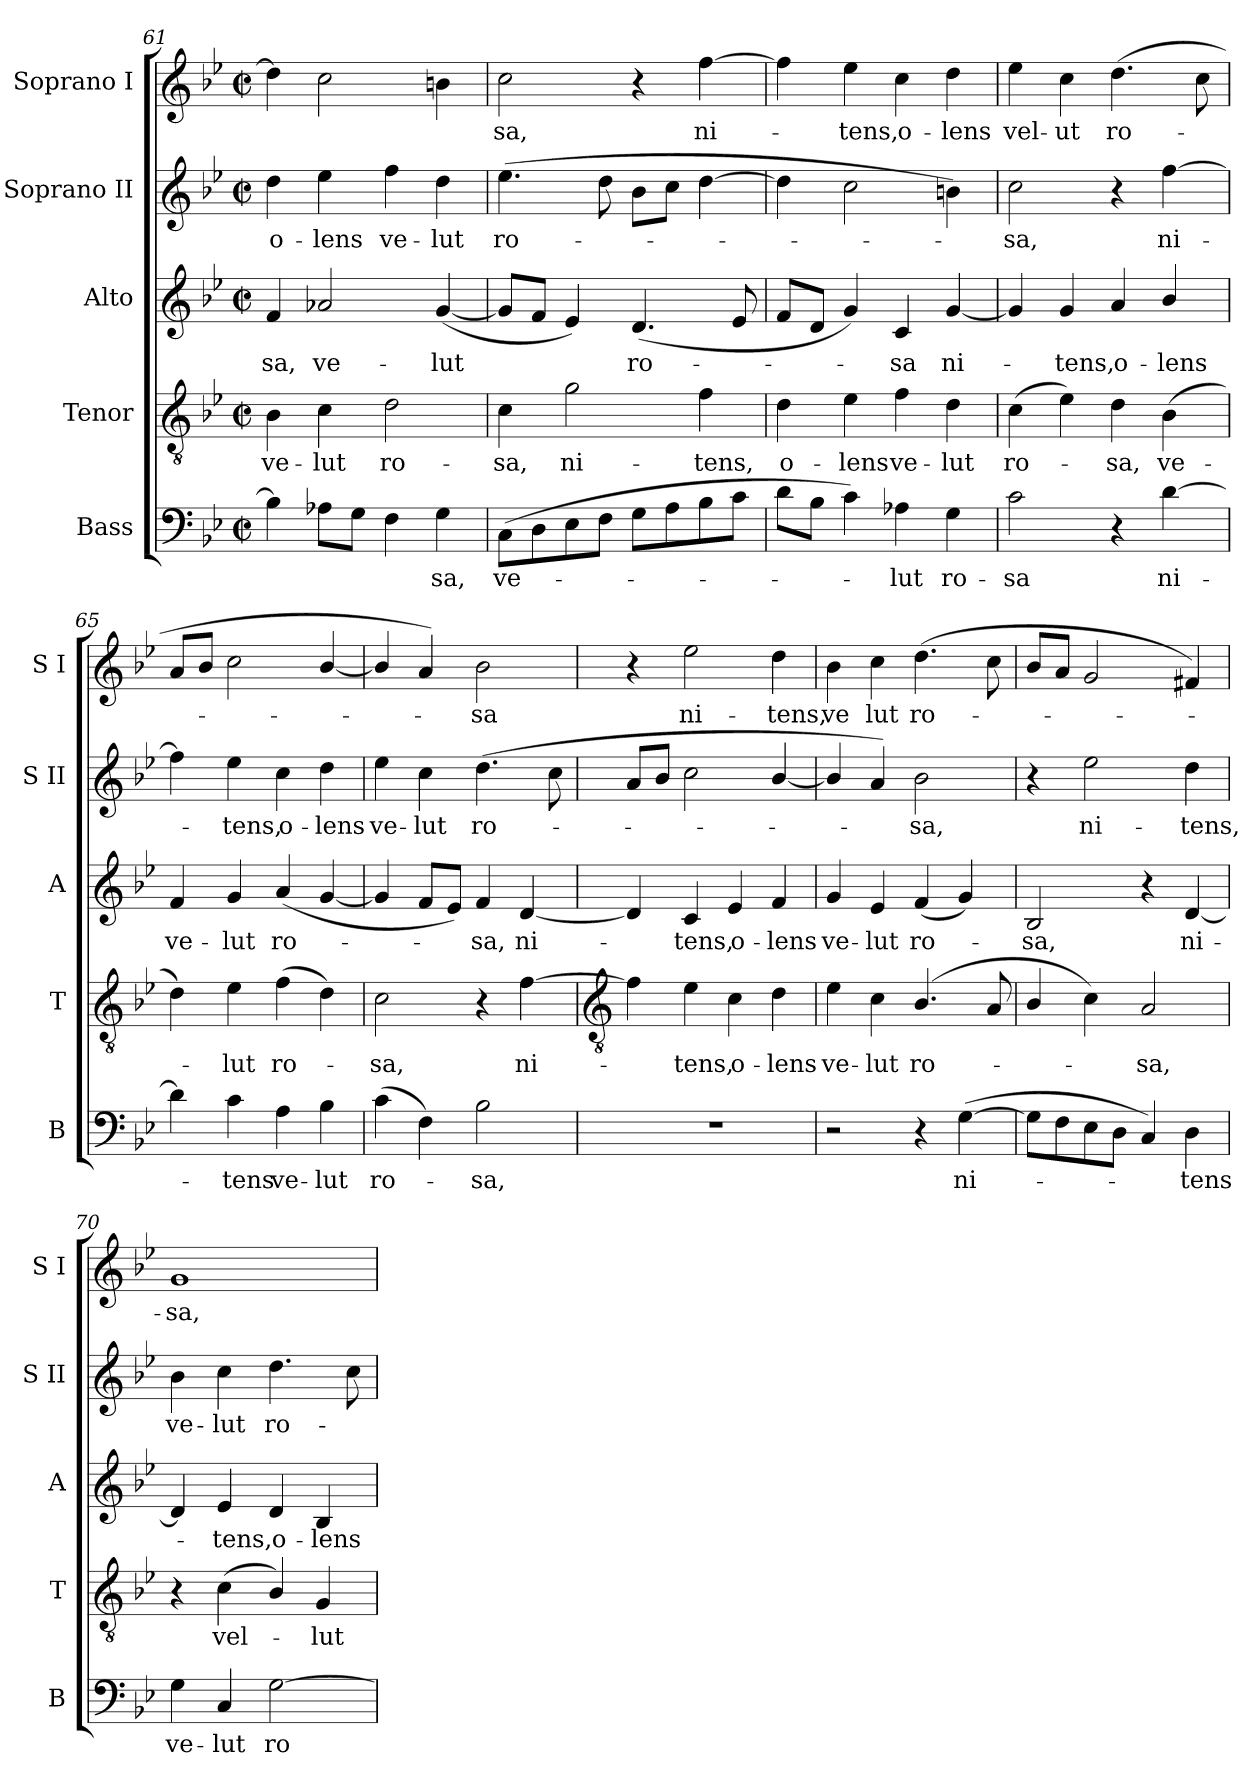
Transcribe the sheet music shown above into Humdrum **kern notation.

**kern	**text	**kern	**text	**kern	**text	**kern	**text	**kern	**text
*part5	*part5	*part4	*part4	*part3	*part3	*part2	*part2	*part1	*part1
*staff5	*staff5	*staff4	*staff4	*staff3	*staff3	*staff2	*staff2	*staff1	*staff1
*I"Bass	*	*I"Tenor	*	*I"Alto	*	*I"Soprano II	*	*I"Soprano I	*
*I'B	*	*I'T	*	*I'A	*	*I'S II	*	*I'S I	*
!!LO:LB:g=z
*clefF4	*	*clefGv2	*	*clefG2	*	*clefG2	*	*clefG2	*
*k[b-e-]	*	*k[b-e-]	*	*k[b-e-]	*	*k[b-e-]	*	*k[b-e-]	*
*B-:	*	*B-:	*	*B-:	*	*B-:	*	*B-:	*
*M2/2	*	*M2/2	*	*M2/2	*	*M2/2	*	*M2/2	*
*met(c|)	*	*met(c|)	*	*met(c|)	*	*met(c|)	*	*met(c|)	*
=61	=61	=61	=61	=61	=61	=61	=61	=61	=61
!	!	!	!LO:LY:b	!	!LO:LY:b	!	!LO:LY:b	!	!
4B-]	.	4B-	ve-	4f	-sa,	4dd	o-	4dd]	.
!	!	!	!LO:LY:b	!	!LO:LY:b	!	!LO:LY:b	!	!
8A-XL	.	4c	-lut	2a-X	ve-	4ee-	-lens	2cc	.
8GJ	.	.	.	.	.	.	.	.	.
!	!	!	!LO:LY:b	!	!	!	!LO:LY:b	!	!
4F	.	2d	ro-	.	.	4ff	ve-	.	.
!	!LO:LY:b	!	!	!	!LO:LY:b	!	!LO:LY:b	!	!
4G	sa,	.	.	(<[4g	-lut	4dd	-lut	4bn	.
=62	=62	=62	=62	=62	=62	=62	=62	=62	=62
!	!LO:LY:b	!	!LO:LY:b	!	!	!	!LO:LY:b	!	!LO:LY:b
(>8CL	ve-	4c	-sa,	8gL]	.	(>4.ee-	ro-	2cc	sa,
8D	.	.	.	8fJ	.	.	.	.	.
!	!	!	!LO:LY:b	!	!	!	!	!	!
8E-	.	2g	ni-	4e-)	.	.	.	.	.
8FJ	.	.	.	.	.	8dd	.	.	.
!	!	!	!	!	!LO:LY:b	!	!	!	!
8GL	.	.	.	(<4.d	ro-	8b-L	.	4r	.
8A	.	.	.	.	.	8ccJ	.	.	.
!	!	!	!LO:LY:b	!	!	!	!	!	!LO:LY:b
8B-	.	4f	-tens,	.	.	[4dd	.	[4ff	ni-
8cJ	.	.	.	8e-	.	.	.	.	.
=63	=63	=63	=63	=63	=63	=63	=63	=63	=63
!	!	!	!LO:LY:b	!	!	!	!	!	!
8dL	.	4d	o-	8fL	.	4dd]	.	4ff]	.
8B-J	.	.	.	8dJ	.	.	.	.	.
!	!	!	!LO:LY:b	!	!	!	!	!	!LO:LY:b
4c)	.	4e-	-lens	4g)	.	2cc	.	4ee-	tens,
!	!LO:LY:b	!	!LO:LY:b	!	!LO:LY:b	!	!	!	!LO:LY:b
4A-X	lut	4f	ve-	4c	sa	.	.	4cc	o-
!	!LO:LY:b	!	!LO:LY:b	!	!LO:LY:b	!	!	!	!LO:LY:b
4G	ro-	4d	-lut	[4g	ni-	4bn)	.	4dd	-lens
=64	=64	=64	=64	=64	=64	=64	=64	=64	=64
!	!LO:LY:b	!	!LO:LY:b	!	!	!	!LO:LY:b	!	!LO:LY:b
2c	-sa	(>4c	ro-	4g]	.	2cc	sa,	4ee-	vel-
!	!	!	!	!	!LO:LY:b	!	!	!	!LO:LY:b
.	.	4e-)	.	4g	tens,	.	.	4cc	-ut
!	!	!	!LO:LY:b	!	!LO:LY:b	!	!	!	!LO:LY:b
4r	.	4d	sa,	4a	o-	4r	.	(<4.dd	ro-
!	!LO:LY:b	!	!LO:LY:b	!	!LO:LY:b	!	!LO:LY:b	!	!
[4d	ni-	(>4B-	ve-	4b-/	-lens	[4ff	ni-	.	.
.	.	.	.	.	.	.	.	8cc	.
=65	=65	=65	=65	=65	=65	=65	=65	=65	=65
!	!	!	!	!	!LO:LY:b	!	!	!	!
4d]	.	4d)	.	4f	ve-	4ff]	.	8aL	.
.	.	.	.	.	.	.	.	8b-J	.
!	!LO:LY:b	!	!LO:LY:b	!	!LO:LY:b	!	!LO:LY:b	!	!
4c	tens	4e-	lut	4g	-lut	4ee-	tens,	2cc	.
!	!LO:LY:b	!	!LO:LY:b	!	!LO:LY:b	!	!LO:LY:b	!	!
4A	ve-	(>4f	ro-	(<4a	ro-	4cc	o-	.	.
!	!LO:LY:b	!	!	!	!	!	!LO:LY:b	!	!
4B-	-lut	4d)	.	[4g	.	4dd	-lens	[4b-/	.
=66	=66	=66	=66	=66	=66	=66	=66	=66	=66
!	!LO:LY:b	!	!LO:LY:b	!	!	!	!LO:LY:b	!	!
(>4c	ro-	2c	sa,	4g]	.	4ee-	ve-	4b-/]	.
!	!	!	!	!	!	!	!LO:LY:b	!	!
4F)	.	.	.	8fL	.	4cc	-lut	4a)	.
.	.	.	.	8e-J)	.	.	.	.	.
!	!LO:LY:b	!	!	!	!LO:LY:b	!	!LO:LY:b	!	!LO:LY:b
2B-	sa,	4r	.	4f	sa,	(<4.dd	ro-	2b-	sa
!	!	!	!LO:LY:b	!	!LO:LY:b	!	!	!	!
.	.	[4f	ni-	[4d	ni-	.	.	.	.
.	.	.	.	.	.	8cc	.	.	.
!!LO:LB:g=z
=67	=67	=67	=67	=67	=67	=67	=67	=67	=67
*	*	*clefGv2	*	*	*	*	*	*	*
1r	.	4f]	.	4d]	.	8aL	.	4r	.
.	.	.	.	.	.	8b-J	.	.	.
!	!	!	!LO:LY:b	!	!LO:LY:b	!	!	!	!LO:LY:b
.	.	4e-	tens,	4c	tens,	2cc	.	2ee-	ni-
!	!	!	!LO:LY:b	!	!LO:LY:b	!	!	!	!
.	.	4c	o-	4e-	o-	.	.	.	.
!	!	!	!LO:LY:b	!	!LO:LY:b	!	!	!	!LO:LY:b
.	.	4d	-lens	4f	-lens	[4b-/	.	4dd	-tens,
=68	=68	=68	=68	=68	=68	=68	=68	=68	=68
!	!	!	!LO:LY:b	!	!LO:LY:b	!	!	!	!LO:LY:b
2r	.	4e-	ve-	4g	ve-	4b-/]	.	4b-	ve
!	!	!	!LO:LY:b	!	!LO:LY:b	!	!	!	!LO:LY:b
.	.	4c	-lut	4e-	-lut	4a)	.	4cc	lut
!	!	!	!LO:LY:b	!	!LO:LY:b	!	!LO:LY:b	!	!LO:LY:b
4r	.	(<4.B-/	ro-	(<4f	ro-	2b-	sa,	(>4.dd	ro-
!	!LO:LY:b	!	!	!	!	!	!	!	!
(>[4G	ni-	.	.	4g)	.	.	.	.	.
.	.	8A	.	.	.	.	.	8cc	.
=69	=69	=69	=69	=69	=69	=69	=69	=69	=69
!	!	!	!	!	!LO:LY:b	!	!	!	!
8GL]	.	4B-/	.	2B-	sa,	4r	.	8b-L	.
8F	.	.	.	.	.	.	.	8aJ	.
!	!	!	!	!	!	!	!LO:LY:b	!	!
8E-	.	4c)	.	.	.	2ee-	ni-	2g	.
8DJ	.	.	.	.	.	.	.	.	.
!	!	!	!LO:LY:b	!	!	!	!	!	!
4C)	.	2A	sa,	4r	.	.	.	.	.
!	!LO:LY:b	!	!	!	!LO:LY:b	!	!LO:LY:b	!	!
4D	tens	.	.	[4d	ni-	4dd	-tens,	4f#X)	.
=70	=70	=70	=70	=70	=70	=70	=70	=70	=70
!	!LO:LY:b	!	!	!	!	!	!LO:LY:b	!	!LO:LY:b
4G	ve-	4r	.	4d]	.	4b-	ve-	1g	sa,
!	!LO:LY:b	!	!LO:LY:b	!	!LO:LY:b	!	!LO:LY:b	!	!
4C	-lut	(<4c	vel-	4e-	tens,	4cc	-lut	.	.
!	!LO:LY:b	!	!	!	!LO:LY:b	!	!LO:LY:b	!	!
[2G	ro-	4B-/)	.	4d	o-	4.dd	ro-	.	.
!	!	!	!LO:LY:b	!	!LO:LY:b	!	!	!	!
.	.	4G	-lut	4B-	-lens	.	.	.	.
.	.	.	.	.	.	8cc	.	.	.
=	=	=	=	=	=	=	=	=	=
*-	*-	*-	*-	*-	*-	*-	*-	*-	*-
